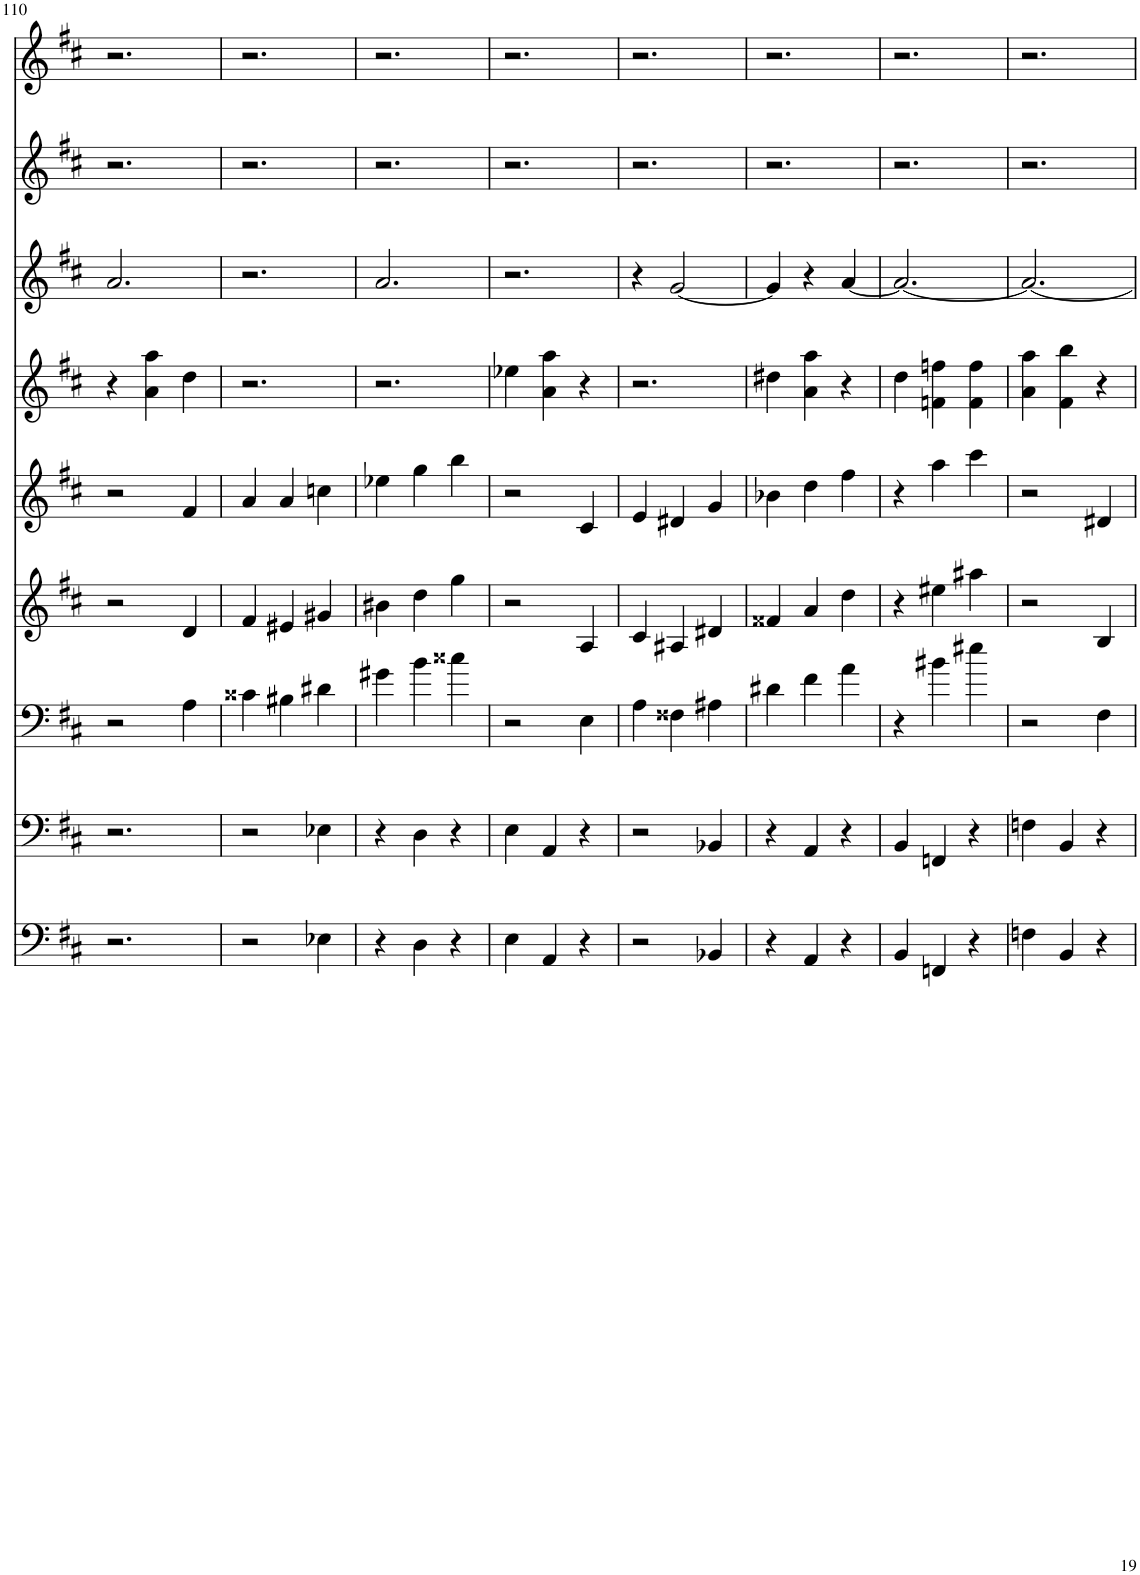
**kern	**kern	**kern	**kern	**kern	**kern	**kern	**kern	**kern
*part9	*part8	*part7	*part6	*part5	*part4	*part3	*part2	*part1
*staff9	*staff8	*staff7	*staff6	*staff5	*staff4	*staff3	*staff2	*staff1
*I"Double Bass	*I"Violoncello	*I"Viola	*I"Violine II	*I"Violin I	*I"Xylophone	*I"Trumpet	*I"French Horn	*I"Piccolo
*	*	*	*	*	*I'Xyl.	*I'Tpt	*I'Hn	*I'Picc
!!LO:PB:g=z
*clefF4	*clefF4	*clefF4	*clefG2	*clefG2	*clefG2	*clefG2	*clefG2	*clefG2
*	*	*	*	*	*	*Trd1c2	*Trd4c7	*Trd-7c-12
*k[f#c#]	*k[f#c#]	*k[f#c#]	*k[f#c#]	*k[f#c#]	*k[f#c#]	*k[f#c#]	*k[f#c#]	*k[f#c#]
*M3/4	*M3/4	*M3/4	*M3/4	*M3/4	*M3/4	*M3/4	*M3/4	*M3/4
=110	=110	=110	=110	=110	=110	=110	=110	=110
2.r	2.r	2r	2r	2r	4r	2.a/	2.r	2.r
.	.	.	.	.	4a\ 4aa\	.	.	.
.	.	4A\	4d/	4f#/	4dd\	.	.	.
=111	=111	=111	=111	=111	=111	=111	=111	=111
2r	2r	4c##X\	4f#/	4a/	2.r	2.r	2.r	2.r
.	.	4B#X\	4e#X/	4a/	.	.	.	.
4E-X\	4E-X\	4d#X\	4g#X/	4ccn\	.	.	.	.
=112	=112	=112	=112	=112	=112	=112	=112	=112
4r	4r	4g#X\	4b#X\	4ee-X\	2.r	2.a/	2.r	2.r
4D\	4D\	4b\	4dd\	4gg\	.	.	.	.
4r	4r	4cc##X\	4gg\	4bb\	.	.	.	.
=113	=113	=113	=113	=113	=113	=113	=113	=113
4E\	4E\	2r	2r	2r	4ee-X\	2.r	2.r	2.r
4AA/	4AA/	.	.	.	4a\ 4aa\	.	.	.
4r	4r	4E\	4A/	4c#/	4r	.	.	.
=114	=114	=114	=114	=114	=114	=114	=114	=114
2r	2r	4A\	4c#/	4e/	2.r	4r	2.r	2.r
.	.	4F##X\	4A#X/	4d#X/	.	[2g/	.	.
4BB-X/	4BB-X/	4A#X\	4d#X/	4g/	.	.	.	.
=115	=115	=115	=115	=115	=115	=115	=115	=115
4r	4r	4d#X\	4f##X/	4b-X\	4dd#X\	4g/]	2.r	2.r
4AA/	4AA/	4f#\	4a/	4dd\	4a\ 4aa\	4r	.	.
4r	4r	4a\	4dd\	4ff#\	4r	[4a/	.	.
=116	=116	=116	=116	=116	=116	=116	=116	=116
4BB/	4BB/	4r	4r	4r	4dd\	2.a/_	2.r	2.r
4FFn/	4FFn/	4b#X\	4ee#X\	4aa\	4fn\ 4ffn\	.	.	.
4r	4r	4ee#X\	4aa#X\	4ccc#\	4f\ 4ff\	.	.	.
=117	=117	=117	=117	=117	=117	=117	=117	=117
4Fn\	4Fn\	2r	2r	2r	4a\ 4aa\	2.a/_	2.r	2.r
4BB/	4BB/	.	.	.	4f#\ 4bb\	.	.	.
4r	4r	4F#\	4B/	4d#X/	4r	.	.	.
=	=	=	=	=	=	=	=	=
*-	*-	*-	*-	*-	*-	*-	*-	*-
